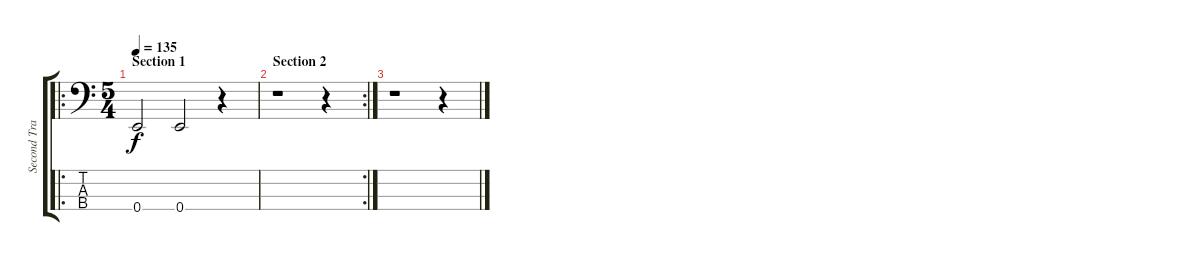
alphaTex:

\track ("Second Track" "Second Tra") {instrument electricbassfinger}
\staff {score tabs}
\tuning (G2 D2 A1 E1) {hide}
\ro
\ts (5 4)
\section ("" "Section 1")
\tempo 135
\clef f4
\ks c
0.4.2{dy f instrument electricbassfinger} 0.4.2 r.4 |
\rc 2
\section ("" "Section 2")
r.1 r.4 |
r.1 r.4
